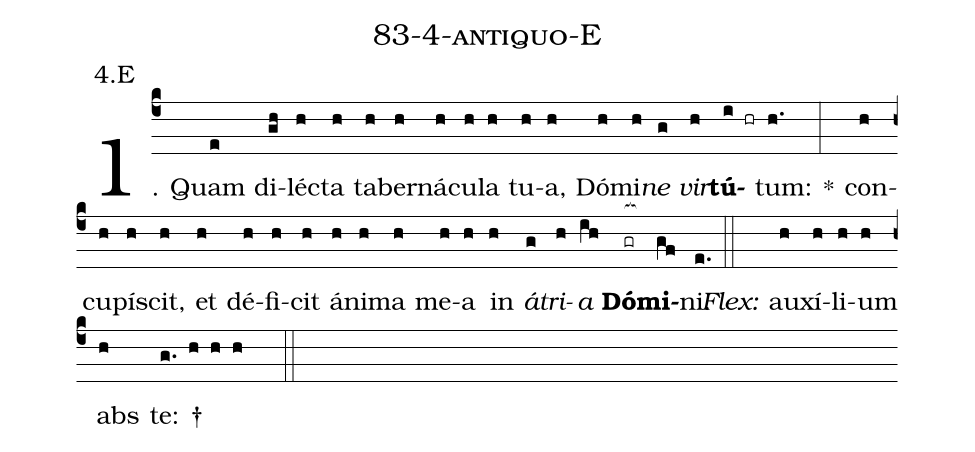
name: 83-4-antiquo-E;
annotation: 4.E;
%%
(c4)1. Quam(e) di(gh)léc(h)ta(h) ta(h)ber(h)ná(h)cu(h)la(h) tu(h)a,(h) Dó(h)mi(h)<i>ne</i>(g) <i>vir</i>(h)<b>tú</b>(i hr)tum:(h.) *(:) con(h)cu(h)pí(h)scit,(h) et(h) dé(h)fi(h)cit(h) á(h)ni(h)ma(h) me(h)a(h) in(h) <i>á</i>(g)<i>tri</i>(h)<i>a</i>(ih) <b>Dó</b>(gr[ocb:1{])<b>mi</b>(gf[ocb:0}])ni.(e.) (::)
<i>Flex:</i>()  au(h)xí(h)li(h)um(h) abs(h) te: †(g. h h h  ::)
